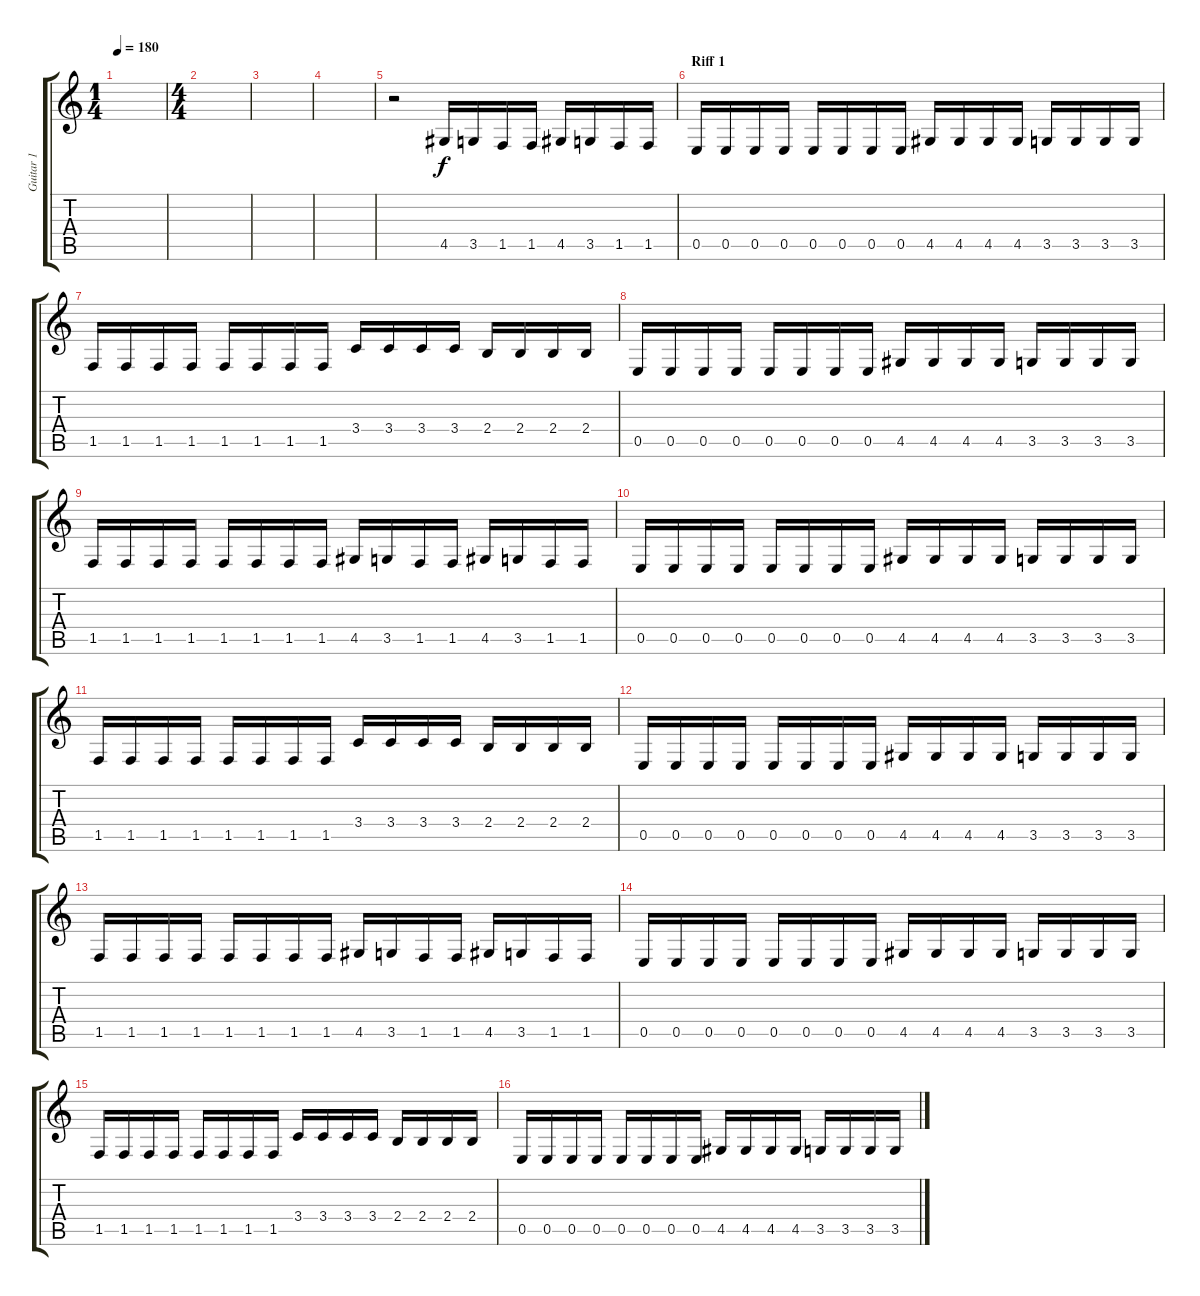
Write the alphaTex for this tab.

\track ("Guitar 1" "Guitar 1") {instrument distortionguitar}
\staff {score tabs}
\tuning (B3 Gb3 D3 A2 E2 B1) {hide}
\ts (1 4)
\tempo 180
\clef g2
\ks c
|
\ts (4 4)
|
|
|
r.2 4.5.16 3.5.16 1.5.16 1.5.16 4.5.16 3.5.16 1.5.16 1.5.16 |
\section ("" "Riff 1")
0.5.16 0.5.16 0.5.16 0.5.16 0.5.16 0.5.16 0.5.16 0.5.16 4.5.16 4.5.16 4.5.16 4.5.16 3.5.16 3.5.16 3.5.16 3.5.16 |
1.5.16 1.5.16 1.5.16 1.5.16 1.5.16 1.5.16 1.5.16 1.5.16 3.4.16 3.4.16 3.4.16 3.4.16 2.4.16 2.4.16 2.4.16 2.4.16 |
0.5.16 0.5.16 0.5.16 0.5.16 0.5.16 0.5.16 0.5.16 0.5.16 4.5.16 4.5.16 4.5.16 4.5.16 3.5.16 3.5.16 3.5.16 3.5.16 |
1.5.16 1.5.16 1.5.16 1.5.16 1.5.16 1.5.16 1.5.16 1.5.16 4.5.16 3.5.16 1.5.16 1.5.16 4.5.16 3.5.16 1.5.16 1.5.16 |
0.5.16 0.5.16 0.5.16 0.5.16 0.5.16 0.5.16 0.5.16 0.5.16 4.5.16 4.5.16 4.5.16 4.5.16 3.5.16 3.5.16 3.5.16 3.5.16 |
1.5.16 1.5.16 1.5.16 1.5.16 1.5.16 1.5.16 1.5.16 1.5.16 3.4.16 3.4.16 3.4.16 3.4.16 2.4.16 2.4.16 2.4.16 2.4.16 |
0.5.16 0.5.16 0.5.16 0.5.16 0.5.16 0.5.16 0.5.16 0.5.16 4.5.16 4.5.16 4.5.16 4.5.16 3.5.16 3.5.16 3.5.16 3.5.16 |
1.5.16 1.5.16 1.5.16 1.5.16 1.5.16 1.5.16 1.5.16 1.5.16 4.5.16 3.5.16 1.5.16 1.5.16 4.5.16 3.5.16 1.5.16 1.5.16 |
0.5.16 0.5.16 0.5.16 0.5.16 0.5.16 0.5.16 0.5.16 0.5.16 4.5.16 4.5.16 4.5.16 4.5.16 3.5.16 3.5.16 3.5.16 3.5.16 |
1.5.16 1.5.16 1.5.16 1.5.16 1.5.16 1.5.16 1.5.16 1.5.16 3.4.16 3.4.16 3.4.16 3.4.16 2.4.16 2.4.16 2.4.16 2.4.16 |
0.5.16 0.5.16 0.5.16 0.5.16 0.5.16 0.5.16 0.5.16 0.5.16 4.5.16 4.5.16 4.5.16 4.5.16 3.5.16 3.5.16 3.5.16 3.5.16
